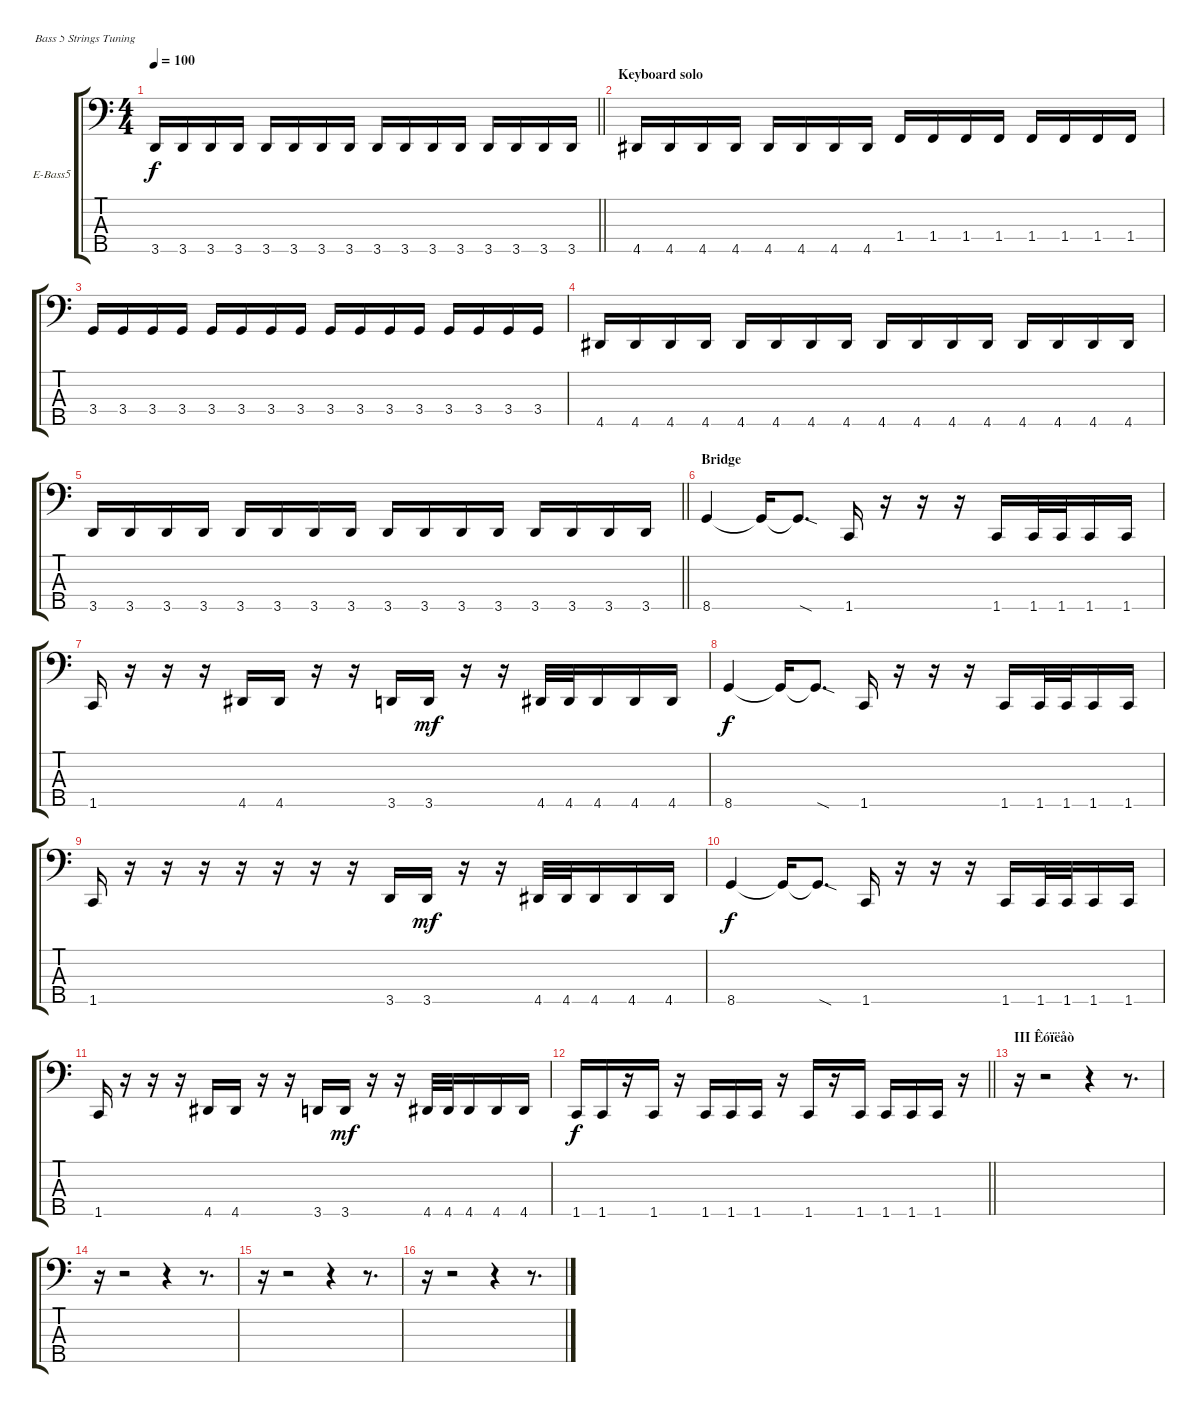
\bracketExtendMode groupsimilarinstruments
\firstSystemTrackNameOrientation horizontal
\otherSystemsTrackNameOrientation horizontal
\track ("Ìàêñ Ìàöþê" "E-Bass5") {instrument electricbassfinger}
\staff {score tabs}
\tuning (G2 D2 A1 E1 B0)
\ts (4 4)
\tempo 100
\clef f4
\barLineRight lightlight
\ks c
3.5.16{dy f} 3.5.16 3.5.16 3.5.16 3.5.16 3.5.16 3.5.16 3.5.16 3.5.16 3.5.16 3.5.16 3.5.16 3.5.16 3.5.16 3.5.16 3.5.16 |
\section ("" "Keyboard solo")
4.5.16 4.5.16 4.5.16 4.5.16 4.5.16 4.5.16 4.5.16 4.5.16 1.4.16 1.4.16 1.4.16 1.4.16 1.4.16 1.4.16 1.4.16 1.4.16 |
3.4.16 3.4.16 3.4.16 3.4.16 3.4.16 3.4.16 3.4.16 3.4.16 3.4.16 3.4.16 3.4.16 3.4.16 3.4.16 3.4.16 3.4.16 3.4.16 |
4.5.16 4.5.16 4.5.16 4.5.16 4.5.16 4.5.16 4.5.16 4.5.16 4.5.16 4.5.16 4.5.16 4.5.16 4.5.16 4.5.16 4.5.16 4.5.16 |
\barLineRight lightlight
3.5.16 3.5.16 3.5.16 3.5.16 3.5.16 3.5.16 3.5.16 3.5.16 3.5.16 3.5.16 3.5.16 3.5.16 3.5.16 3.5.16 3.5.16 3.5.16 |
\section ("" "Bridge")
8.5.4 8.5{t}.16 8.5{sod t}.8{d} 1.5.16 r.16 r.16 r.16 1.5.16 1.5.32 1.5.32 1.5.16 1.5.16 |
1.5.16 r.16 r.16 r.16 4.5.16 4.5.16 r.16 r.16 3.5.16 3.5.16{dy mf} r.16 r.16 4.5.32 4.5.32 4.5.16 4.5.16 4.5.16 |
8.5.4{dy f} 8.5{t}.16 8.5{sod t}.8{d} 1.5.16 r.16 r.16 r.16 1.5.16 1.5.32 1.5.32 1.5.16 1.5.16 |
1.5.16 r.16 r.16 r.16 r.16 r.16 r.16 r.16 3.5.16 3.5.16{dy mf} r.16 r.16 4.5.32 4.5.32 4.5.16 4.5.16 4.5.16 |
8.5.4{dy f} 8.5{t}.16 8.5{sod t}.8{d} 1.5.16 r.16 r.16 r.16 1.5.16 1.5.32 1.5.32 1.5.16 1.5.16 |
1.5.16 r.16 r.16 r.16 4.5.16 4.5.16 r.16 r.16 3.5.16 3.5.16{dy mf} r.16 r.16 4.5.32 4.5.32 4.5.16 4.5.16 4.5.16 |
\barLineRight lightlight
1.5.16{dy f} 1.5.16 r.16 1.5.16 r.16 1.5.16 1.5.16 1.5.16 r.16 1.5.16 r.16 1.5.16 1.5.16 1.5.16 1.5.16 r.16 |
\section ("" "III Êóïëåò")
r.16 r.2 r.4 r.8{d} |
r.16 r.2 r.4 r.8{d} |
r.16 r.2 r.4 r.8{d} |
r.16 r.2 r.4 r.8{d}
